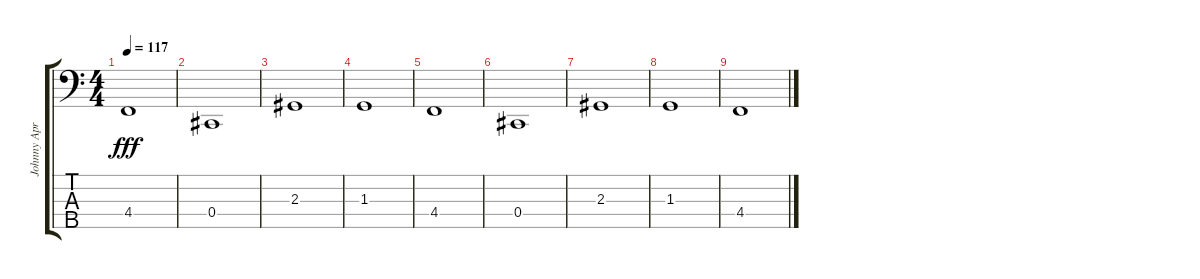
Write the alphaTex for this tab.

\track ("Johnny April - Bass" "Johnny Apr") {instrument electricbasspick}
\staff {score tabs}
\tuning (E2 B1 Gb1 Db1 Ab0) {hide}
\ts (4 4)
\tempo 117
\clef f4
\ks c
4.4.1{dy fff} |
0.4.1 |
2.3.1 |
1.3.1 |
4.4.1 |
0.4.1 |
2.3.1 |
1.3.1 |
4.4.1
